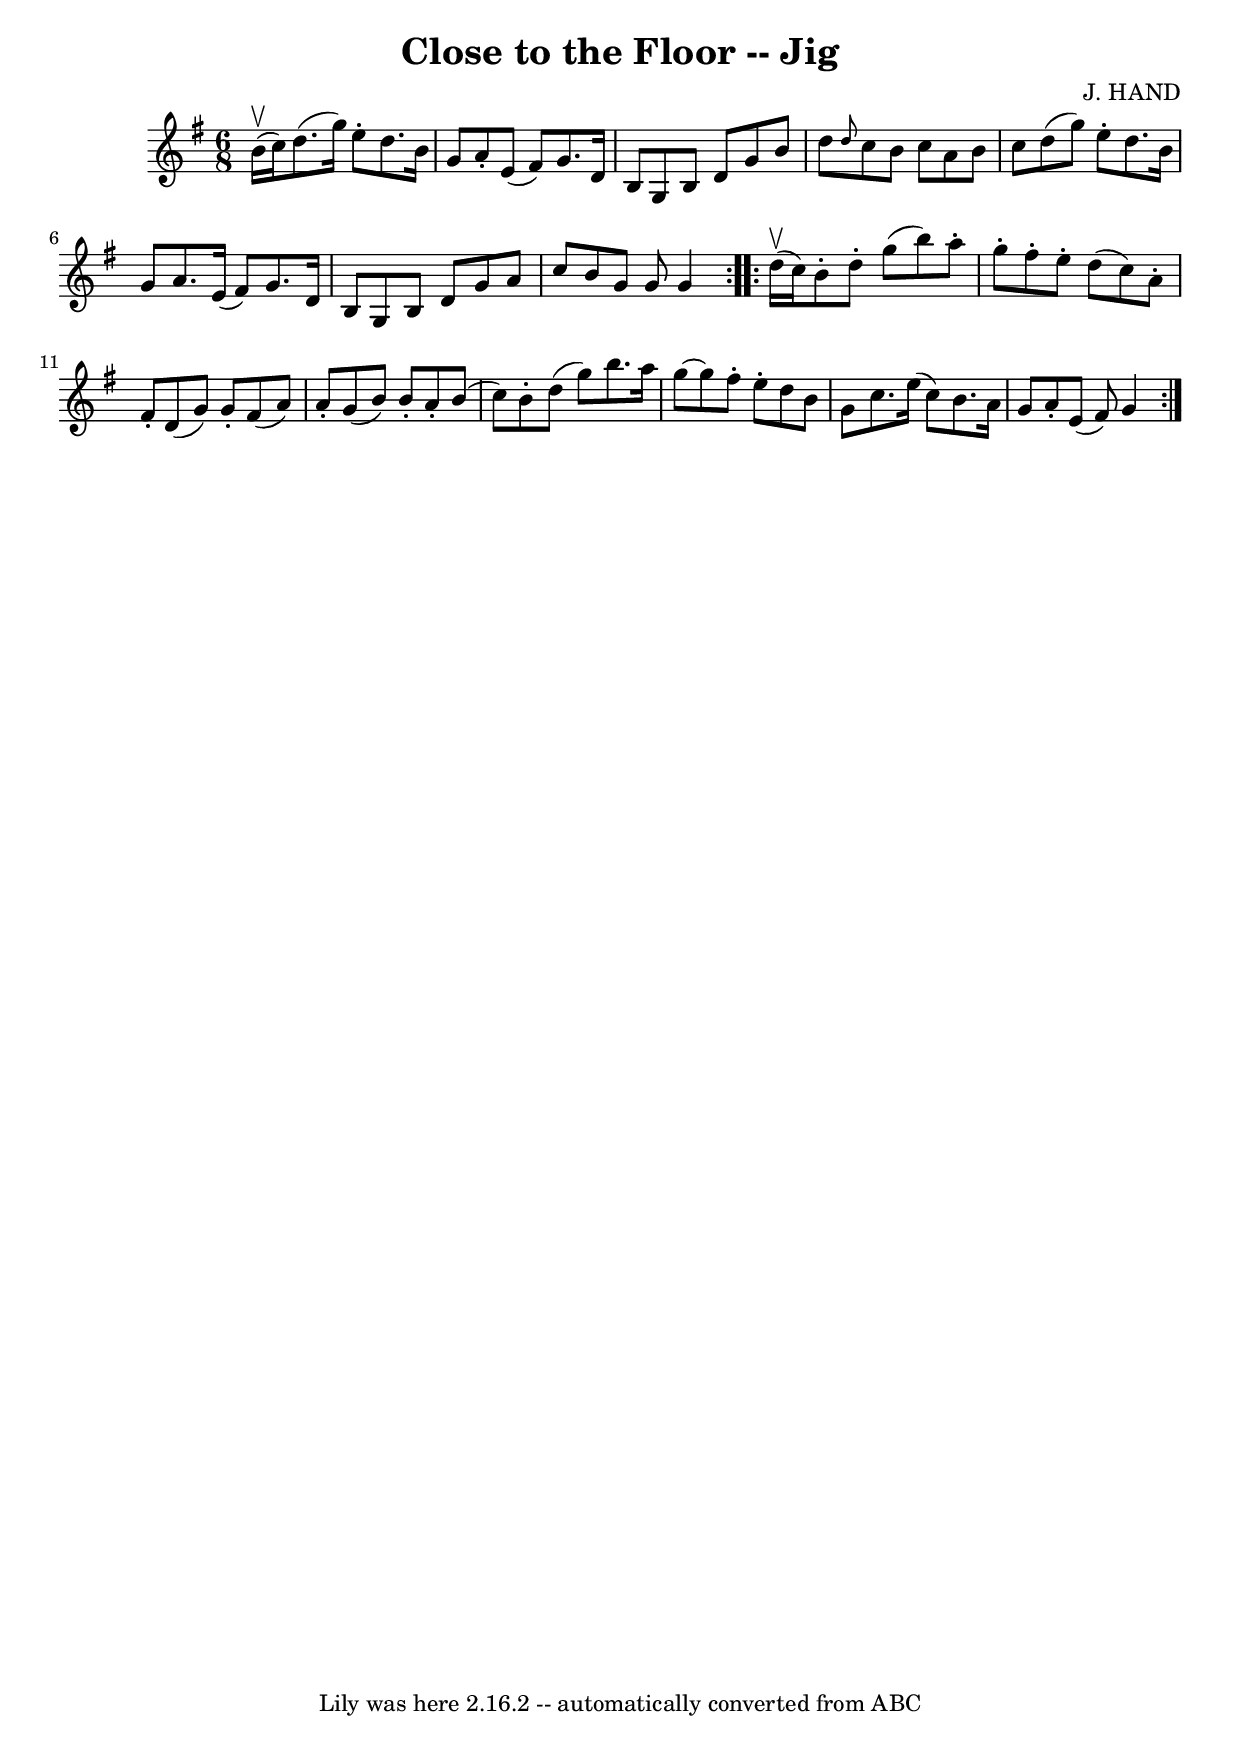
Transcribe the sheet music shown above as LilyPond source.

\version "2.7.40"
\include "Mammoth.ily"
\header {
	%% book = "Ryan's Mammoth Collection"
	composer = "J. HAND"
	crossRefNumber = "1"
	footnotes = "\\\\86 441"
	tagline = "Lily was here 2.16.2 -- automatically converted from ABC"
	title = "Close to the Floor -- Jig"
}
voicedefault =  {


\repeat volta 2 {
\time 6/8 
\key g \major b'16^\upbow(c''16) |
 d''8. (
g''16) e''8 -. d''8. b'16 g'8    |
 a'8 -. e'8 (fis'8 
) g'8. d'16 b8    |
 g8 b8 d'8 g'8 b'8 d''8    
|
 \grace { d''8  } c''8 b'8 c''8 a'8 b'8 c''8    
|
 d''8 (g''8) e''8 -. d''8. b'16 g'8    |
   
a'8. e'16 (fis'8) g'8. d'16 b8    |
 g8 b8 d'8   
 g'8 a'8 c''8    |
 b'8 g'8 g'8 g'4  }     
\repeat volta 2 { d''16^\upbow(c''16) |
 b'8 -. d''8 -.   
g''8 (b''8) a''8 -. g''8 -.   |
 fis''8 -. e''8 -. d''8 (
 c''8) a'8 -. fis'8 -.   |
 d'8 (g'8) g'8 -. fis'8 (
 a'8) a'8 -.   |
 g'8 (b'8) b'8 -. a'8 -. b'8 (c''8 
)   |
 b'8 -. d''8 (g''8) b''8. a''16 g''8   ~    
|
 g''8 fis''8 -. e''8 -. d''8 b'8 g'8    |
 c''8. 
 e''16 (c''8) b'8. a'16 g'8    |
 a'8 -. e'8 (
fis'8) g'4  }   
}

\score{
    <<

	\context Staff="default"
	{
	    \voicedefault 
	}

    >>
	\layout {
	}
	\midi {}
}
